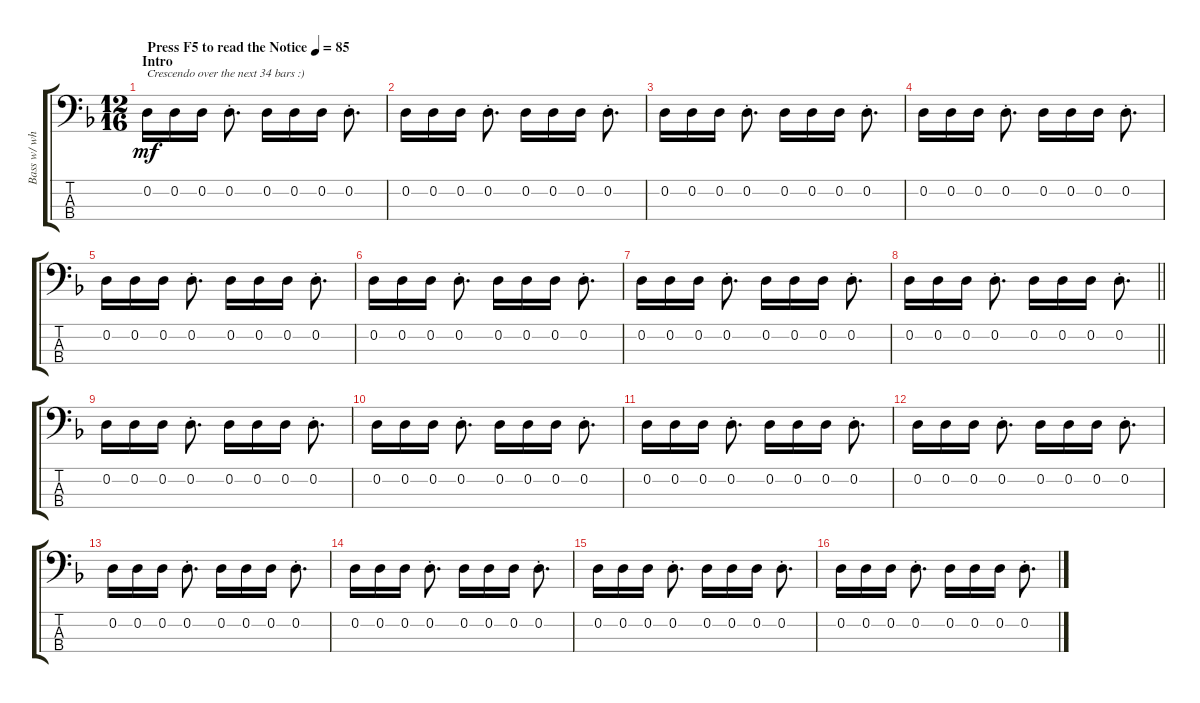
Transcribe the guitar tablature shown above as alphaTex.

\track ("Bass w/ whammy" "Bass w/ wh") {instrument electricbasspick}
\staff {score tabs}
\tuning (G2 D2 A1 D1) {hide}
\ts (12 16)
\section ("" "Intro")
\tempo (85 "Press F5 to read the Notice")
\clef f4
\ks dminor
0.2.16{txt "Crescendo over the next 34 bars :)" dy mf volume 0 instrument electricbasspick} 0.2.16 0.2.16 0.2{st}.8{d} 0.2.16 0.2.16 0.2.16 0.2{st}.8{d} |
0.2.16 0.2.16 0.2.16 0.2{st}.8{d} 0.2.16 0.2.16 0.2.16 0.2{st}.8{d} |
0.2.16 0.2.16 0.2.16 0.2{st}.8{d} 0.2.16 0.2.16 0.2.16 0.2{st}.8{d} |
0.2.16 0.2.16 0.2.16 0.2{st}.8{d} 0.2.16 0.2.16 0.2.16 0.2{st}.8{d} |
0.2.16{volume 3} 0.2.16 0.2.16 0.2{st}.8{d} 0.2.16 0.2.16 0.2.16 0.2{st}.8{d} |
0.2.16 0.2.16 0.2.16 0.2{st}.8{d} 0.2.16 0.2.16 0.2.16 0.2{st}.8{d} |
0.2.16 0.2.16 0.2.16 0.2{st}.8{d} 0.2.16 0.2.16 0.2.16 0.2{st}.8{d} |
\barLineRight lightlight
0.2.16 0.2.16 0.2.16 0.2{st}.8{d} 0.2.16 0.2.16 0.2.16 0.2{st}.8{d} |
0.2.16{volume 4} 0.2.16 0.2.16 0.2{st}.8{d} 0.2.16 0.2.16 0.2.16 0.2{st}.8{d} |
0.2.16 0.2.16 0.2.16 0.2{st}.8{d} 0.2.16 0.2.16 0.2.16 0.2{st}.8{d} |
0.2.16 0.2.16 0.2.16 0.2{st}.8{d} 0.2.16 0.2.16 0.2.16 0.2{st}.8{d} |
0.2.16 0.2.16 0.2.16 0.2{st}.8{d} 0.2.16 0.2.16 0.2.16 0.2{st}.8{d} |
0.2.16{volume 5} 0.2.16 0.2.16 0.2{st}.8{d} 0.2.16 0.2.16 0.2.16 0.2{st}.8{d} |
0.2.16 0.2.16 0.2.16 0.2{st}.8{d} 0.2.16 0.2.16 0.2.16 0.2{st}.8{d} |
0.2.16 0.2.16 0.2.16 0.2{st}.8{d} 0.2.16 0.2.16 0.2.16 0.2{st}.8{d} |
0.2.16 0.2.16 0.2.16 0.2{st}.8{d} 0.2.16 0.2.16 0.2.16 0.2{st}.8{d}
